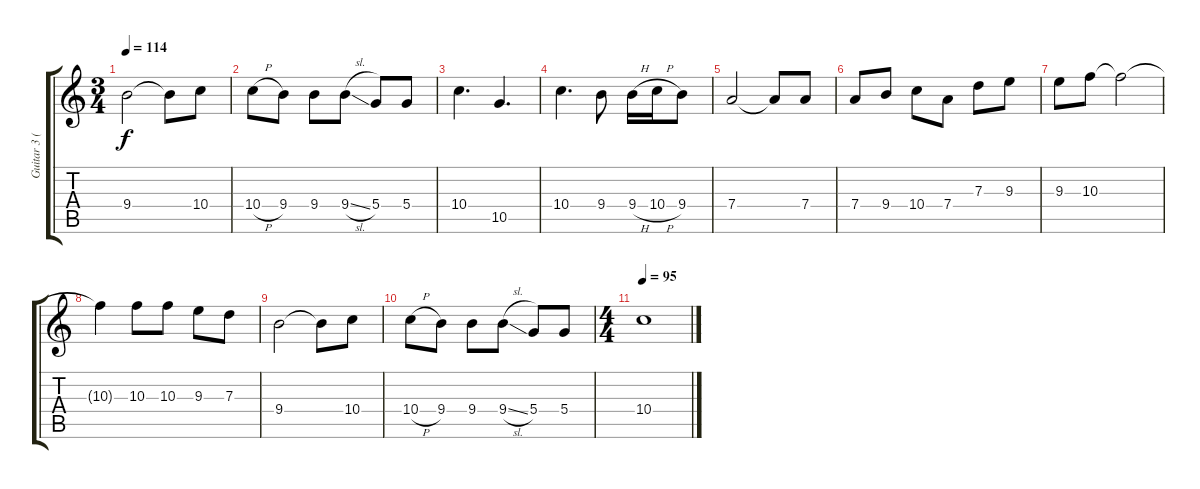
\track ("Guitar 3 (lead)" "Guitar 3 (") {instrument distortionguitar}
\staff {score tabs}
\tuning (E4 B3 G3 D3 A2 E2) {hide}
\ts (3 4)
\tempo 114
\clef g2
\ks c
9.4.2{dy f} 9.4{t}.8 10.4.8 |
10.4{h}.8 9.4.8 9.4.8 9.4{sl}.8 5.4.8 5.4.8 |
10.4.4{d} 10.5.4{d} |
10.4.4{d} 9.4.8 9.4{h}.16 10.4{h}.16 9.4.8 |
7.4.2 7.4{t}.8 7.4.8 |
7.4.8 9.4.8 10.4.8 7.4.8 7.3.8 9.3.8 |
9.3.8 10.3.8 10.3{t}.2 |
10.3{t}.4 10.3.8 10.3.8 9.3.8 7.3.8 |
9.4.2 9.4{t}.8 10.4.8 |
10.4{h}.8 9.4.8 9.4.8 9.4{sl}.8 5.4.8 5.4.8 |
\ts (4 4)
\tempo 95
10.4.1
